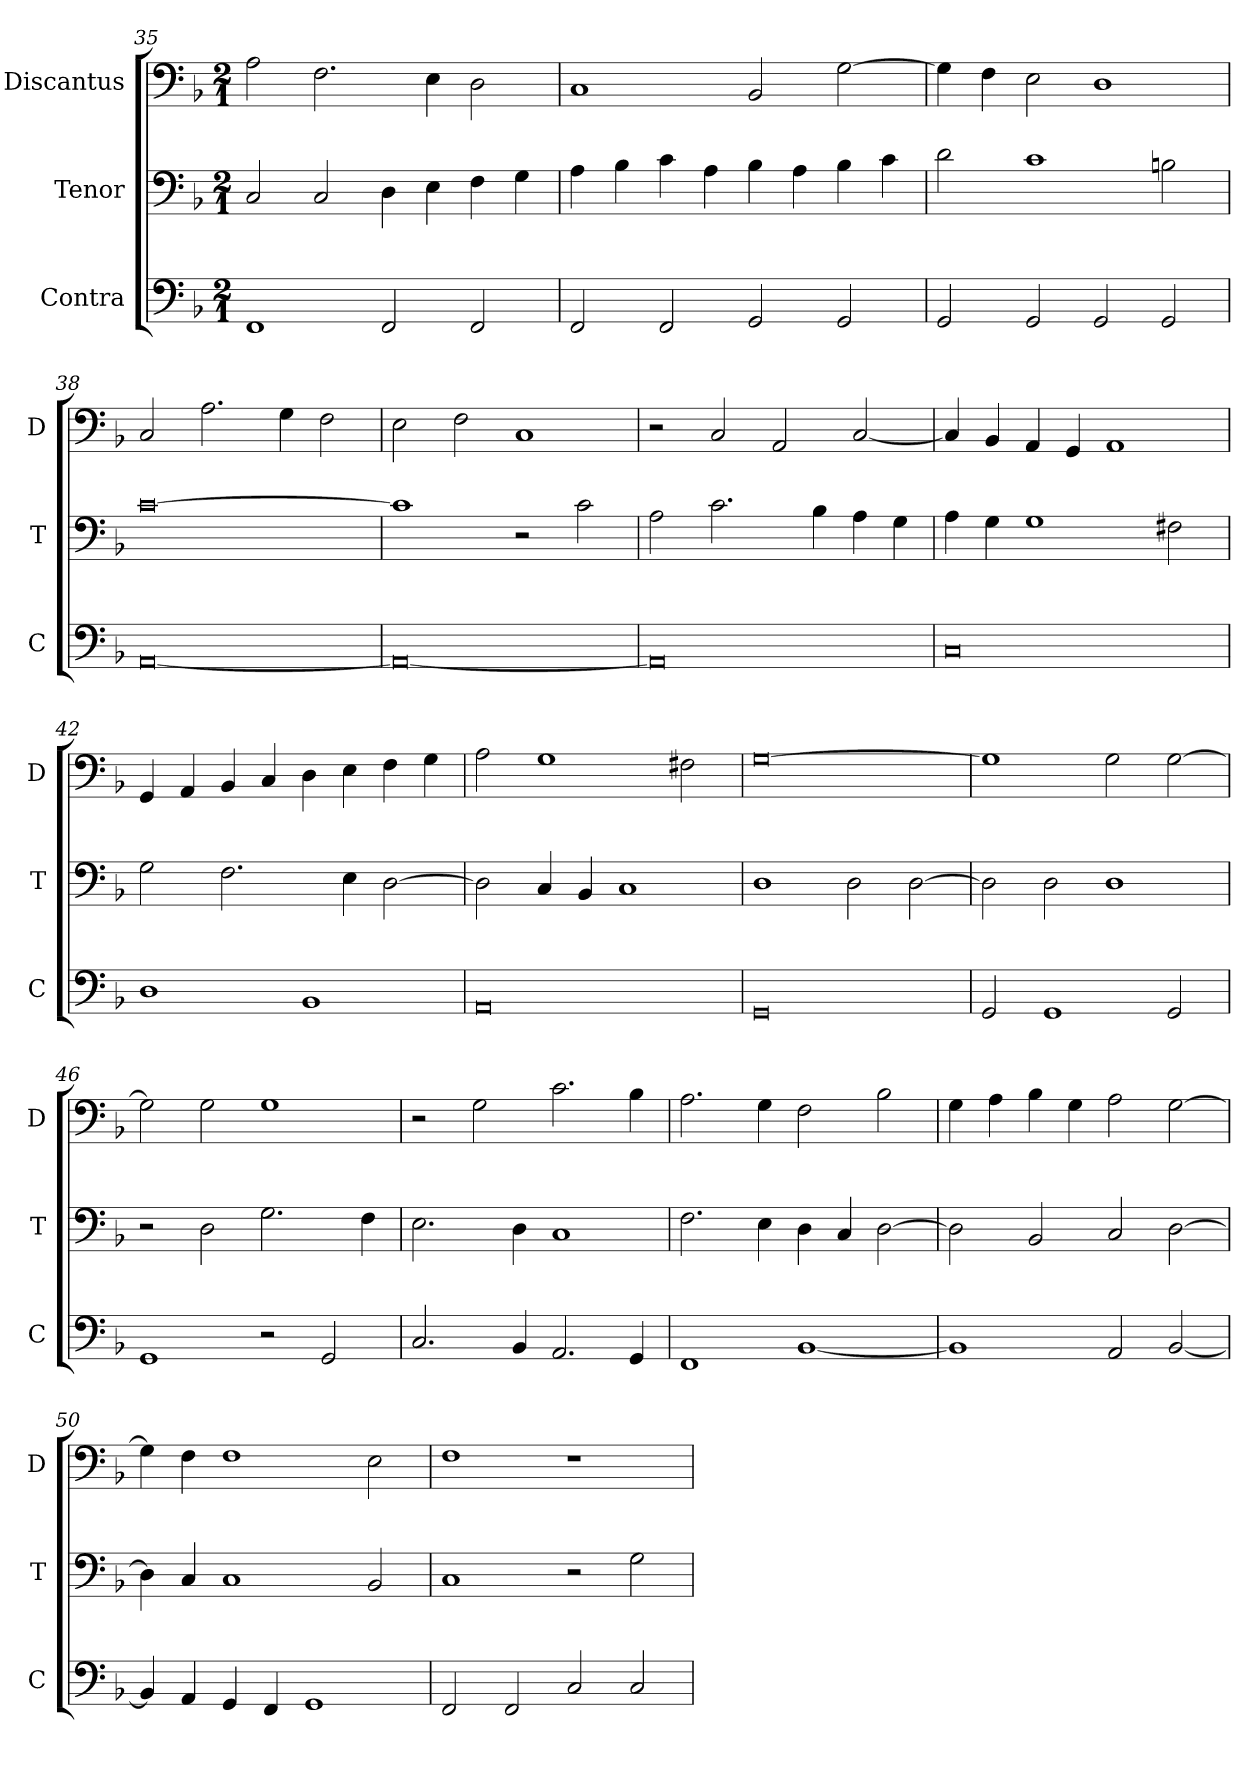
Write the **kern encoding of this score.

**kern	**kern	**kern
*part3	*part2	*part1
*staff3	*staff2	*staff1
*I"Contra	*I"Tenor	*I"Discantus
*I'C	*I'T	*I'D
*clefF4	*clefF4	*clefF4
*k[b-]	*k[b-]	*k[b-]
*M2/1	*M2/1	*M2/1
=35	=35	=35
1FF	2C/	2A\
.	2C/	2.F\
2FF/	4D\	.
.	4E\	4E\
2FF/	4F\	2D\
.	4G\	.
=36	=36	=36
2FF/	4A\	1C
.	4B-\	.
2FF/	4c\	.
.	4A\	.
2GG/	4B-\	2BB-/
.	4A\	.
2GG/	4B-\	[2G\
.	4c\	.
=37	=37	=37
2GG/	2d\	4G\]
.	.	4F\
2GG/	1c	2E\
2GG/	.	1D
2GG/	2Bn\	.
=38	=38	=38
[0AA	[0c	2C/
.	.	2.A\
.	.	4G\
.	.	2F\
=39	=39	=39
0AA_	1c]	2E\
.	.	2F\
.	2r	1C
.	2c\	.
=40	=40	=40
0AA]	2A\	2r
.	2.c\	2C/
.	.	2AA/
.	4B-\	.
.	4A\	[2C/
.	4G\	.
=41	=41	=41
0C	4A\	4C/]
.	4G\	4BB-/
.	1G	4AA/
.	.	4GG/
.	.	1AA
.	2F#X\	.
=42	=42	=42
1D	2G\	4GG/
.	.	4AA/
.	2.F\	4BB-/
.	.	4C/
1BB-	.	4D\
.	4E\	4E\
.	[2D\	4F\
.	.	4G\
=43	=43	=43
0AA	2D\]	2A\
.	4C/	1G
.	4BB-/	.
.	1C	.
.	.	2F#X\
=44	=44	=44
0GG	1D	[0G
.	2D\	.
.	[2D\	.
=45	=45	=45
2GG/	2D\]	1G]
1GG	2D\	.
.	1D	2G\
2GG/	.	[2G\
=46	=46	=46
1GG	2r	2G\]
.	2D\	2G\
2r	2.G\	1G
2GG/	.	.
.	4F\	.
=47	=47	=47
2.C/	2.E\	2r
.	.	2G\
4BB-/	4D\	.
2.AA/	1C	2.c\
4GG/	.	4B-\
=48	=48	=48
1FF	2.F\	2.A\
.	4E\	4G\
[1BB-	4D\	2F\
.	4C/	.
.	[2D\	2B-\
=49	=49	=49
1BB-]	2D\]	4G\
.	.	4A\
.	2BB-/	4B-\
.	.	4G\
2AA/	2C/	2A\
[2BB-/	[2D\	[2G\
=50	=50	=50
4BB-/]	4D\]	4G\]
4AA/	4C/	4F\
4GG/	1C	1F
4FF/	.	.
1GG	.	.
.	2BB-/	2E\
=51	=51	=51
2FF/	1C	1F
2FF/	.	.
2C/	2r	1r
2C/	2G\	.
=	=	=
*-	*-	*-
